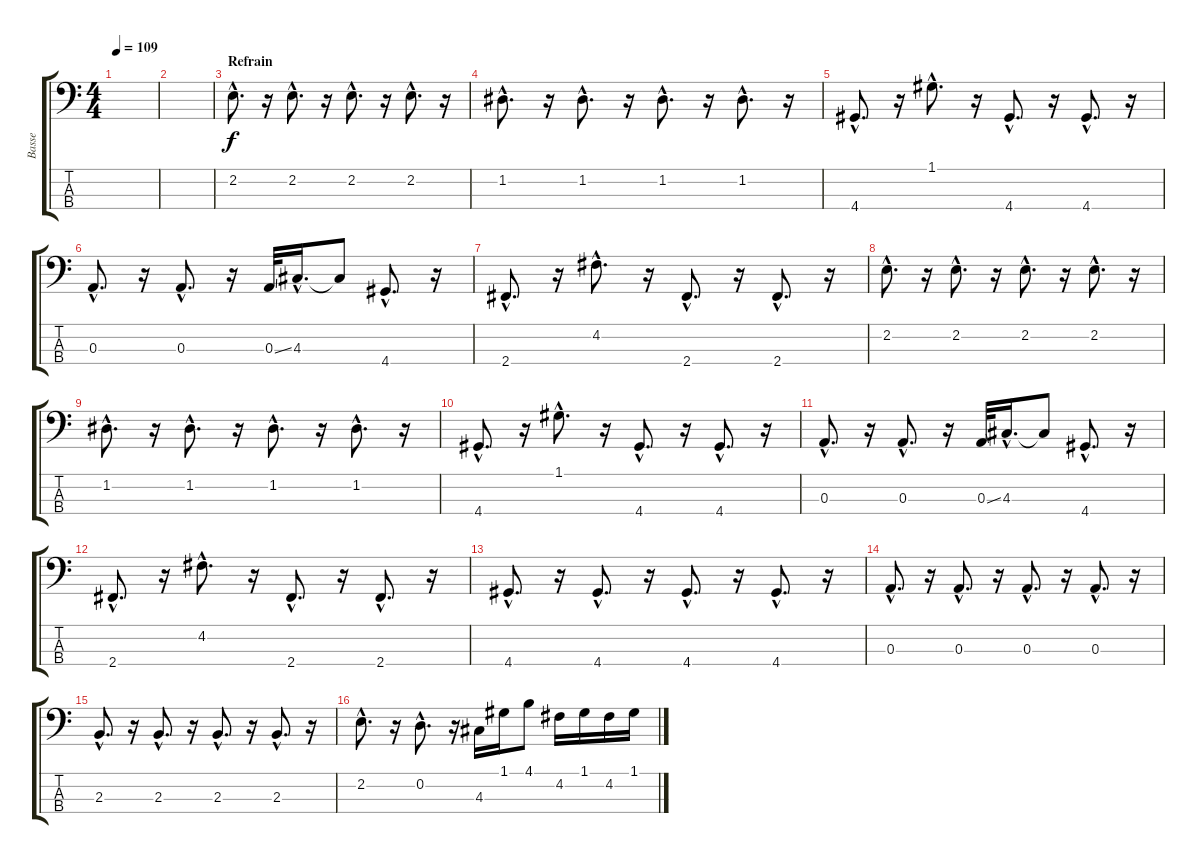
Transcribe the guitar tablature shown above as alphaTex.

\track ("Basse" "Basse") {instrument electricbassfinger}
\staff {score tabs}
\tuning (G2 D2 A1 E1) {hide}
\ts (4 4)
\tempo 109
\clef f4
\ks c
|
|
\section ("" "Refrain")
2.2{hac}.8{d} r.16 2.2{hac}.8{d} r.16 2.2{hac}.8{d} r.16 2.2{hac}.8{d} r.16 |
1.2{hac}.8{d} r.16 1.2{hac}.8{d} r.16 1.2{hac}.8{d} r.16 1.2{hac}.8{d} r.16 |
4.4{hac}.8{d} r.16 1.1{hac}.8{d} r.16 4.4{hac}.8{d} r.16 4.4{hac}.8{d} r.16 |
0.3{hac}.8{d} r.16 0.3{hac}.8{d} r.16 0.3{ss}.32 4.3{hac}.16{d} 4.3{t}.8 4.4{hac}.8{d} r.16 |
2.4{hac}.8{d} r.16 4.2{hac}.8{d} r.16 2.4{hac}.8{d} r.16 2.4{hac}.8{d} r.16 |
2.2{hac}.8{d} r.16 2.2{hac}.8{d} r.16 2.2{hac}.8{d} r.16 2.2{hac}.8{d} r.16 |
1.2{hac}.8{d} r.16 1.2{hac}.8{d} r.16 1.2{hac}.8{d} r.16 1.2{hac}.8{d} r.16 |
4.4{hac}.8{d} r.16 1.1{hac}.8{d} r.16 4.4{hac}.8{d} r.16 4.4{hac}.8{d} r.16 |
0.3{hac}.8{d} r.16 0.3{hac}.8{d} r.16 0.3{ss}.32 4.3{hac}.16{d} 4.3{t}.8 4.4{hac}.8{d} r.16 |
2.4{hac}.8{d} r.16 4.2{hac}.8{d} r.16 2.4{hac}.8{d} r.16 2.4{hac}.8{d} r.16 |
4.4{hac}.8{d} r.16 4.4{hac}.8{d} r.16 4.4{hac}.8{d} r.16 4.4{hac}.8{d} r.16 |
0.3{hac}.8{d} r.16 0.3{hac}.8{d} r.16 0.3{hac}.8{d} r.16 0.3{hac}.8{d} r.16 |
2.3{hac}.8{d} r.16 2.3{hac}.8{d} r.16 2.3{hac}.8{d} r.16 2.3{hac}.8{d} r.16 |
2.2{hac}.8{d} r.16 0.2{hac}.8{d} r.16 4.3.16 1.1.16 4.1.8 4.2.16 1.1.16 4.2.16 1.1.16
